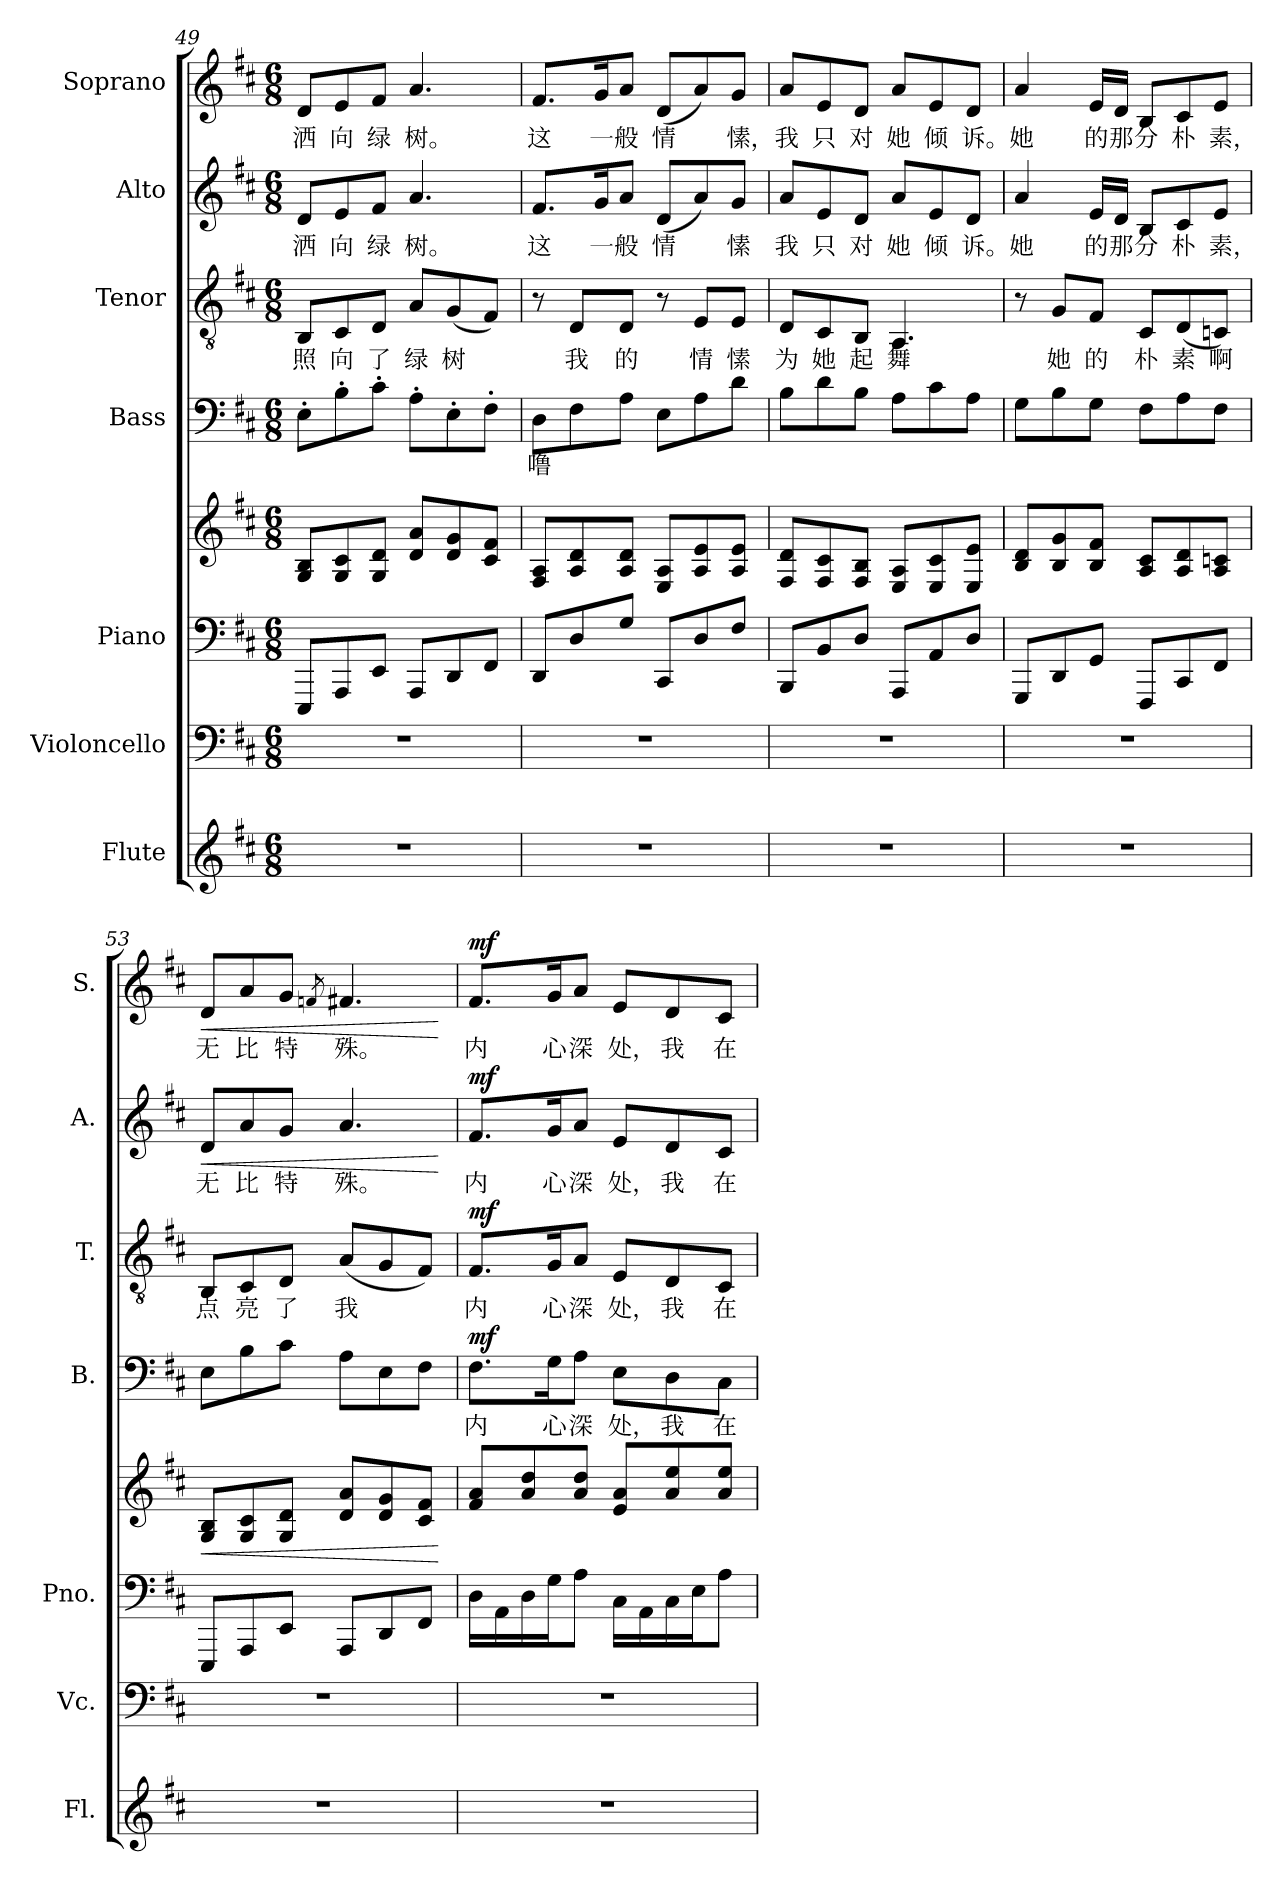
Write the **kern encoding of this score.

**kern	**kern	**kern	**kern	**dynam	**kern	**text	**dynam	**kern	**text	**dynam	**kern	**text	**dynam	**kern	**text	**dynam
*part7	*part6	*part5	*part5	*part5	*part4	*part4	*part4	*part3	*part3	*part3	*part2	*part2	*part2	*part1	*part1	*part1
*staff8	*staff7	*staff6	*staff5	*staff5/6	*staff4	*staff4	*staff4	*staff3	*staff3	*staff3	*staff2	*staff2	*staff2	*staff1	*staff1	*staff1
*I"Flute	*I"Violoncello	*I"Piano	*	*	*I"Bass	*	*	*I"Tenor	*	*	*I"Alto	*	*	*I"Soprano	*	*
*I'Fl.	*I'Vc.	*I'Pno.	*	*	*I'B.	*	*	*I'T.	*	*	*I'A.	*	*	*I'S.	*	*
*clefG2	*clefF4	*clefF4	*clefG2	*	*clefF4	*	*	*clefGv2	*	*	*clefG2	*	*	*clefG2	*	*
*k[f#c#]	*k[f#c#]	*k[f#c#]	*k[f#c#]	*	*k[f#c#]	*	*	*k[f#c#]	*	*	*k[f#c#]	*	*	*k[f#c#]	*	*
*M6/8	*M6/8	*M6/8	*M6/8	*	*M6/8	*	*	*M6/8	*	*	*M6/8	*	*	*M6/8	*	*
=49	=49	=49	=49	=49	=49	=49	=49	=49	=49	=49	=49	=49	=49	=49	=49	=49
!	!	!	!	!	!	!	!	!	!LO:LY:b	!	!	!LO:LY:b	!	!	!LO:LY:b	!
2.r	2.r	8EEE/L	8G/ 8B/L	.	8E'\L	.	.	8BB/L	照	.	8d/L	洒	.	8d/L	洒	.
!	!	!	!	!	!	!	!	!	!LO:LY:b	!	!	!LO:LY:b	!	!	!LO:LY:b	!
.	.	8AAA/	8G/ 8c#/	.	8B'\	.	.	8C#/	向	.	8e/	向	.	8e/	向	.
!	!	!	!	!	!	!	!	!	!LO:LY:b	!	!	!LO:LY:b	!	!	!LO:LY:b	!
.	.	8EE/J	8G/ 8d/J	.	8c#'\J	.	.	8D/J	了	.	8f#/J	绿	.	8f#/J	绿	.
!	!	!	!	!	!	!	!	!	!LO:LY:b	!	!	!LO:LY:b	!	!	!LO:LY:b	!
.	.	8AAA/L	8d/ 8a/L	.	8A'\L	.	.	8A/L	绿	.	4.a/	树。	.	4.a/	树。	.
!	!	!	!	!	!	!	!	!	!LO:LY:b	!	!	!	!	!	!	!
.	.	8DD/	8d/ 8g/	.	8E'\	.	.	(<8G/	树	.	.	.	.	.	.	.
.	.	8FF#/J	8c#/ 8f#/J	.	8F#'\J	.	.	8F#/J)	.	.	.	.	.	.	.	.
=50	=50	=50	=50	=50	=50	=50	=50	=50	=50	=50	=50	=50	=50	=50	=50	=50
!	!	!	!	!	!	!LO:LY:b	!	!	!	!	!	!LO:LY:b	!	!	!LO:LY:b	!
2.r	2.r	8DD/L	8F#/ 8A/L	.	8D\L	噜	.	8r	.	.	8.f#/L	这	.	8.f#/L	这	.
!	!	!	!	!	!	!	!	!	!LO:LY:b	!	!	!	!	!	!	!
.	.	8D/	8A/ 8d/	.	8F#\	.	.	8D/L	我	.	.	.	.	.	.	.
!	!	!	!	!	!	!	!	!	!	!	!	!LO:LY:b	!	!	!LO:LY:b	!
.	.	.	.	.	.	.	.	.	.	.	16g/K	一	.	16g/K	一	.
!	!	!	!	!	!	!	!	!	!LO:LY:b	!	!	!LO:LY:b	!	!	!LO:LY:b	!
.	.	8G/J	8A/ 8d/J	.	8A\J	.	.	8D/J	的	.	8a/J	般	.	8a/J	般	.
!	!	!	!	!	!	!	!	!	!	!	!	!LO:LY:b	!	!	!LO:LY:b	!
.	.	8CC#/L	8E/ 8A/L	.	8E\L	.	.	8r	.	.	(<8d/L	情	.	(<8d/L	情	.
!	!	!	!	!	!	!	!	!	!LO:LY:b	!	!	!	!	!	!	!
.	.	8D/	8A/ 8e/	.	8A\	.	.	8E/L	情	.	8a/)	.	.	8a/)	.	.
!	!	!	!	!	!	!	!	!	!LO:LY:b	!	!	!LO:LY:b	!	!	!LO:LY:b	!
.	.	8F#/J	8A/ 8e/J	.	8d\J	.	.	8E/J	愫	.	8g/J	愫	.	8g/J	愫，	.
!!LO:PB:g=z
=51	=51	=51	=51	=51	=51	=51	=51	=51	=51	=51	=51	=51	=51	=51	=51	=51
!	!	!	!	!	!	!	!	!	!LO:LY:b	!	!	!LO:LY:b	!	!	!LO:LY:b	!
2.r	2.r	8BBB/L	8F#/ 8d/L	.	8B\L	.	.	8D/L	为	.	8a/L	我	.	8a/L	我	.
!	!	!	!	!	!	!	!	!	!LO:LY:b	!	!	!LO:LY:b	!	!	!LO:LY:b	!
.	.	8BB/	8F#/ 8c#/	.	8d\	.	.	8C#/	她	.	8e/	只	.	8e/	只	.
!	!	!	!	!	!	!	!	!	!LO:LY:b	!	!	!LO:LY:b	!	!	!LO:LY:b	!
.	.	8D/J	8F#/ 8B/J	.	8B\J	.	.	8BB/J	起	.	8d/J	对	.	8d/J	对	.
!	!	!	!	!	!	!	!	!	!LO:LY:b	!	!	!LO:LY:b	!	!	!LO:LY:b	!
.	.	8AAA/L	8E/ 8A/L	.	8A\L	.	.	4.AA/	舞	.	8a/L	她	.	8a/L	她	.
!	!	!	!	!	!	!	!	!	!	!	!	!LO:LY:b	!	!	!LO:LY:b	!
.	.	8AA/	8E/ 8c#/	.	8c#\	.	.	.	.	.	8e/	倾	.	8e/	倾	.
!	!	!	!	!	!	!	!	!	!	!	!	!LO:LY:b	!	!	!LO:LY:b	!
.	.	8D/J	8E/ 8e/J	.	8A\J	.	.	.	.	.	8d/J	诉。	.	8d/J	诉。	.
=52	=52	=52	=52	=52	=52	=52	=52	=52	=52	=52	=52	=52	=52	=52	=52	=52
!	!	!	!	!	!	!	!	!	!	!	!	!LO:LY:b	!	!	!LO:LY:b	!
2.r	2.r	8GGG/L	8B/ 8d/L	.	8G\L	.	.	8r	.	.	4a/	她	.	4a/	她	.
!	!	!	!	!	!	!	!	!	!LO:LY:b	!	!	!	!	!	!	!
.	.	8DD/	8B/ 8g/	.	8B\	.	.	8G/L	她	.	.	.	.	.	.	.
!	!	!	!	!	!	!	!	!	!LO:LY:b	!	!	!LO:LY:b	!	!	!LO:LY:b	!
.	.	8GG/J	8B/ 8f#/J	.	8G\J	.	.	8F#/J	的	.	16e/LL	的	.	16e/LL	的	.
!	!	!	!	!	!	!	!	!	!	!	!	!LO:LY:b	!	!	!LO:LY:b	!
.	.	.	.	.	.	.	.	.	.	.	16d/JJ	那	.	16d/JJ	那	.
!	!	!	!	!	!	!	!	!	!LO:LY:b	!	!	!LO:LY:b	!	!	!LO:LY:b	!
.	.	8FFF#/L	8A/ 8c#/L	.	8F#\L	.	.	8C#/L	朴	.	8B/L	分	.	8B/L	分	.
!	!	!	!	!	!	!	!	!	!LO:LY:b	!	!	!LO:LY:b	!	!	!LO:LY:b	!
.	.	8CC#/	8A/ 8d/	.	8A\	.	.	(<8D/	素	.	8c#/	朴	.	8c#/	朴	.
!	!	!	!	!	!	!	!	!	!LO:LY:b	!	!	!LO:LY:b	!	!	!LO:LY:b	!
.	.	8FF#/J	8A/ 8cn/J	.	8F#\J	.	.	8Cn/J)	啊	.	8e/J	素，	.	8e/J	素，	.
=53	=53	=53	=53	=53	=53	=53	=53	=53	=53	=53	=53	=53	=53	=53	=53	=53
!	!	!	!	!LO:HP:b	!	!	!	!	!LO:LY:b	!	!	!LO:LY:b	!LO:HP:b	!	!LO:LY:b	!LO:HP:b
2.r	2.r	8EEE/L	8G/ 8B/L	<	8E\L	.	.	8BB/L	点	.	8d/L	无	<	8d/L	无	<
!	!	!	!	!	!	!	!	!	!LO:LY:b	!	!	!LO:LY:b	!	!	!LO:LY:b	!
.	.	8AAA/	8G/ 8c#/	.	8B\	.	.	8C#/	亮	.	8a/	比	.	8a/	比	.
!	!	!	!	!	!	!	!	!	!LO:LY:b	!	!	!LO:LY:b	!	!	!LO:LY:b	!
.	.	8EE/J	8G/ 8d/J	.	8c#\J	.	.	8D/J	了	.	8g/J	特	.	8g/J	特	.
.	.	.	.	.	.	.	.	.	.	.	.	.	.	8qfn/	.	.
!	!	!	!	!	!	!	!	!	!LO:LY:b	!	!	!LO:LY:b	!	!	!LO:LY:b	!
.	.	8AAA/L	8d/ 8a/L	.	8A\L	.	.	(<8A/L	我	.	4.a/	殊。	.	4.f#X/	殊。	.
.	.	8DD/	8d/ 8g/	.	8E\	.	.	8G/	.	.	.	.	.	.	.	.
.	.	8FF#/J	8c#/ 8f#/J	.	8F#\J	.	.	8F#/J)	.	.	.	.	.	.	.	.
.	.	.	.	[	.	.	.	.	.	.	.	.	[	.	.	[
=54	=54	=54	=54	=54	=54	=54	=54	=54	=54	=54	=54	=54	=54	=54	=54	=54
!	!	!	!	!	!	!LO:LY:b	!LO:DY:b	!	!LO:LY:b	!LO:DY:b	!	!LO:LY:b	!LO:DY:b	!	!LO:LY:b	!LO:DY:b
2.r	2.r	16D\LL	8f#/ 8a/L	.	8.F#\L	内	mf	8.F#/L	内	mf	8.f#/L	内	mf	8.f#/L	内	mf
.	.	16AA\	.	.	.	.	.	.	.	.	.	.	.	.	.	.
.	.	16D\	8a/ 8dd/	.	.	.	.	.	.	.	.	.	.	.	.	.
!	!	!	!	!	!	!LO:LY:b	!	!	!LO:LY:b	!	!	!LO:LY:b	!	!	!LO:LY:b	!
.	.	16G\J	.	.	16G\K	心	.	16G/K	心	.	16g/K	心	.	16g/K	心	.
!	!	!	!	!	!	!LO:LY:b	!	!	!LO:LY:b	!	!	!LO:LY:b	!	!	!LO:LY:b	!
.	.	8A\J	8a/ 8dd/J	.	8A\J	深	.	8A/J	深	.	8a/J	深	.	8a/J	深	.
!	!	!	!	!	!	!LO:LY:b	!	!	!LO:LY:b	!	!	!LO:LY:b	!	!	!LO:LY:b	!
.	.	16C#\LL	8e/ 8a/L	.	8E\L	处，	.	8E/L	处，	.	8e/L	处，	.	8e/L	处，	.
.	.	16AA\	.	.	.	.	.	.	.	.	.	.	.	.	.	.
!	!	!	!	!	!	!LO:LY:b	!	!	!LO:LY:b	!	!	!LO:LY:b	!	!	!LO:LY:b	!
.	.	16C#\	8a/ 8ee/	.	8D\	我	.	8D/	我	.	8d/	我	.	8d/	我	.
.	.	16E\J	.	.	.	.	.	.	.	.	.	.	.	.	.	.
!	!	!	!	!	!	!LO:LY:b	!	!	!LO:LY:b	!	!	!LO:LY:b	!	!	!LO:LY:b	!
.	.	8A\J	8a/ 8ee/J	.	8C#\J	在	.	8C#/J	在	.	8c#/J	在	.	8c#/J	在	.
=	=	=	=	=	=	=	=	=	=	=	=	=	=	=	=	=
*-	*-	*-	*-	*-	*-	*-	*-	*-	*-	*-	*-	*-	*-	*-	*-	*-
